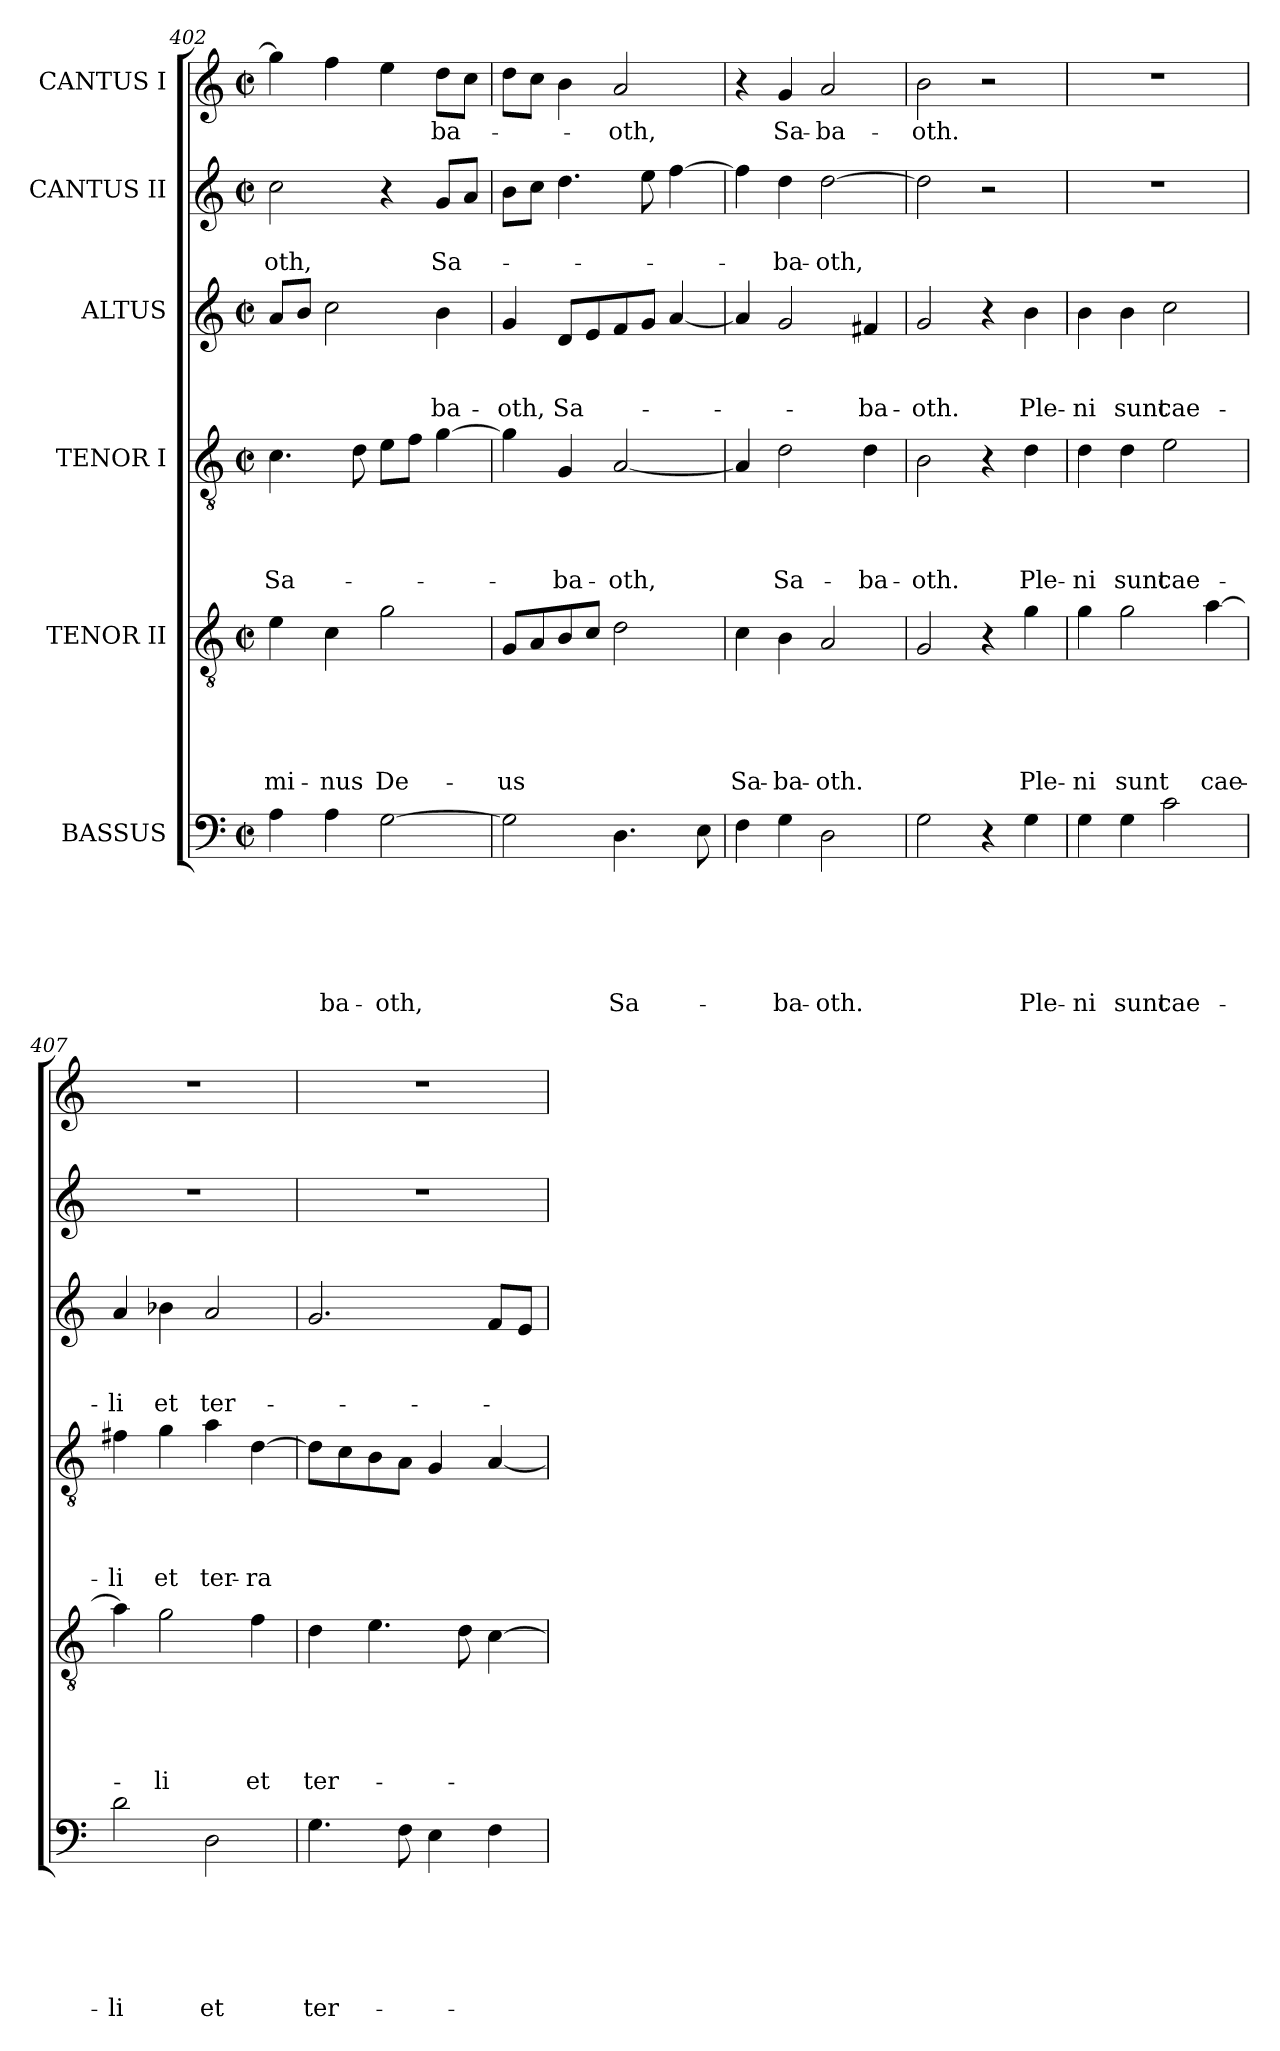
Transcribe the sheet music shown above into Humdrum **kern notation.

**kern	**text	**text	**text	**text	**text	**text	**kern	**text	**text	**text	**text	**text	**kern	**text	**text	**text	**text	**kern	**text	**text	**text	**kern	**text	**text	**kern	**text
*part6	*part6	*part6	*part6	*part6	*part6	*part6	*part5	*part5	*part5	*part5	*part5	*part5	*part4	*part4	*part4	*part4	*part4	*part3	*part3	*part3	*part3	*part2	*part2	*part2	*part1	*part1
*staff6	*staff6	*staff6	*staff6	*staff6	*staff6	*staff6	*staff5	*staff5	*staff5	*staff5	*staff5	*staff5	*staff4	*staff4	*staff4	*staff4	*staff4	*staff3	*staff3	*staff3	*staff3	*staff2	*staff2	*staff2	*staff1	*staff1
*I"BASSUS	*	*	*	*	*	*	*I"TENOR II	*	*	*	*	*	*I"TENOR I	*	*	*	*	*I"ALTUS	*	*	*	*I"CANTUS II	*	*	*I"CANTUS I	*
*clefF4	*	*	*	*	*	*	*clefGv2	*	*	*	*	*	*clefGv2	*	*	*	*	*clefG2	*	*	*	*clefG2	*	*	*clefG2	*
*k[]	*	*	*	*	*	*	*k[]	*	*	*	*	*	*k[]	*	*	*	*	*k[]	*	*	*	*k[]	*	*	*k[]	*
*C:	*	*	*	*	*	*	*C:	*	*	*	*	*	*C:	*	*	*	*	*C:	*	*	*	*C:	*	*	*C:	*
*M2/2	*	*	*	*	*	*	*M2/2	*	*	*	*	*	*M2/2	*	*	*	*	*M2/2	*	*	*	*M2/2	*	*	*M2/2	*
*met(c|)	*	*	*	*	*	*	*met(c|)	*	*	*	*	*	*met(c|)	*	*	*	*	*met(c|)	*	*	*	*met(c|)	*	*	*met(c|)	*
=402	=402	=402	=402	=402	=402	=402	=402	=402	=402	=402	=402	=402	=402	=402	=402	=402	=402	=402	=402	=402	=402	=402	=402	=402	=402	=402
4A\	.	.	.	.	.	.	4e\	.	.	.	.	-mi-	4.c\	.	.	.	Sa-	8a/L	.	.	.	2cc\	.	-oth,	4gg\]	.
.	.	.	.	.	.	.	.	.	.	.	.	.	.	.	.	.	.	8b/J	.	.	.	.	.	.	.	.
4A\	.	.	.	.	.	-ba-	4c\	.	.	.	.	-nus	.	.	.	.	.	2cc\	.	.	.	.	.	.	4ff\	.
.	.	.	.	.	.	.	.	.	.	.	.	.	8d\	.	.	.	.	.	.	.	.	.	.	.	.	.
[2G\	.	.	.	.	.	-oth,	2g\	.	.	.	.	De-	8e\L	.	.	.	.	.	.	.	.	4r	.	.	4ee\	.
.	.	.	.	.	.	.	.	.	.	.	.	.	8f\J	.	.	.	.	.	.	.	.	.	.	.	.	.
.	.	.	.	.	.	.	.	.	.	.	.	.	[4g\	.	.	.	.	4b\	.	.	-ba-	8g/L	.	Sa-	8dd\L	-ba-
.	.	.	.	.	.	.	.	.	.	.	.	.	.	.	.	.	.	.	.	.	.	8a/J	.	.	8cc\J	.
=403	=403	=403	=403	=403	=403	=403	=403	=403	=403	=403	=403	=403	=403	=403	=403	=403	=403	=403	=403	=403	=403	=403	=403	=403	=403	=403
2G\]	.	.	.	.	.	.	8G/L	.	.	.	.	-us	4g\]	.	.	.	.	4g/	.	.	-oth,	8b\L	.	.	8dd\L	.
.	.	.	.	.	.	.	8A/	.	.	.	.	.	.	.	.	.	.	.	.	.	.	8cc\J	.	.	8cc\J	.
.	.	.	.	.	.	.	8B/	.	.	.	.	.	4G/	.	.	.	-ba-	8d/L	.	.	Sa-	4.dd\	.	.	4b\	.
.	.	.	.	.	.	.	8c/J	.	.	.	.	.	.	.	.	.	.	8e/	.	.	.	.	.	.	.	.
4.D\	.	.	.	.	.	Sa-	2d\	.	.	.	.	.	[2A/	.	.	.	-oth,	8f/	.	.	.	.	.	.	2a/	-oth,
.	.	.	.	.	.	.	.	.	.	.	.	.	.	.	.	.	.	8g/J	.	.	.	8ee\	.	.	.	.
.	.	.	.	.	.	.	.	.	.	.	.	.	.	.	.	.	.	[4a/	.	.	.	[4ff\	.	.	.	.
8E\	.	.	.	.	.	.	.	.	.	.	.	.	.	.	.	.	.	.	.	.	.	.	.	.	.	.
=404	=404	=404	=404	=404	=404	=404	=404	=404	=404	=404	=404	=404	=404	=404	=404	=404	=404	=404	=404	=404	=404	=404	=404	=404	=404	=404
4F\	.	.	.	.	.	.	4c\	.	.	.	.	Sa-	4A/]	.	.	.	.	4a/]	.	.	.	4ff\]	.	.	4r	.
4G\	.	.	.	.	.	-ba-	4B\	.	.	.	.	-ba-	2d\	.	.	.	Sa-	2g/	.	.	.	4dd\	.	-ba-	4g/	Sa-
2D\	.	.	.	.	.	-oth.	2A/	.	.	.	.	-oth.	.	.	.	.	.	.	.	.	.	[2dd\	.	-oth,	2a/	-ba-
.	.	.	.	.	.	.	.	.	.	.	.	.	4d\	.	.	.	-ba-	4f#/	.	.	-ba-	.	.	.	.	.
=405	=405	=405	=405	=405	=405	=405	=405	=405	=405	=405	=405	=405	=405	=405	=405	=405	=405	=405	=405	=405	=405	=405	=405	=405	=405	=405
2G\	.	.	.	.	.	.	2G/	.	.	.	.	.	2B\	.	.	.	-oth.	2g/	.	.	-oth.	2dd\]	.	.	2b\	-oth.
4r	.	.	.	.	.	.	4r	.	.	.	.	.	4r	.	.	.	.	4r	.	.	.	2r	.	.	2r	.
4G\	.	.	.	.	.	Ple-	4g\	.	.	.	.	Ple-	4d\	.	.	.	Ple-	4b\	.	.	Ple-	.	.	.	.	.
!!LO:LB:g=z
=406	=406	=406	=406	=406	=406	=406	=406	=406	=406	=406	=406	=406	=406	=406	=406	=406	=406	=406	=406	=406	=406	=406	=406	=406	=406	=406
4G\	.	.	.	.	.	-ni	4g\	.	.	.	.	-ni	4d\	.	.	.	-ni	4b\	.	.	-ni	1r	.	.	1r	.
4G\	.	.	.	.	.	sunt	2g\	.	.	.	.	sunt	4d\	.	.	.	sunt	4b\	.	.	sunt	.	.	.	.	.
2c\	.	.	.	.	.	cae-	.	.	.	.	.	.	2e\	.	.	.	cae-	2cc\	.	.	cae-	.	.	.	.	.
.	.	.	.	.	.	.	[4a\	.	.	.	.	cae-	.	.	.	.	.	.	.	.	.	.	.	.	.	.
=407	=407	=407	=407	=407	=407	=407	=407	=407	=407	=407	=407	=407	=407	=407	=407	=407	=407	=407	=407	=407	=407	=407	=407	=407	=407	=407
2d\	.	.	.	.	.	-li	4a\]	.	.	.	.	.	4f#X\	.	.	.	-li	4a/	.	.	-li	1r	.	.	1r	.
.	.	.	.	.	.	.	2g\	.	.	.	.	-li	4g\	.	.	.	et	4b-X\	.	.	et	.	.	.	.	.
2D\	.	.	.	.	.	et	.	.	.	.	.	.	4a\	.	.	.	ter-	2a/	.	.	ter-	.	.	.	.	.
.	.	.	.	.	.	.	4f\	.	.	.	.	et	[4d\	.	.	.	-ra	.	.	.	.	.	.	.	.	.
=408	=408	=408	=408	=408	=408	=408	=408	=408	=408	=408	=408	=408	=408	=408	=408	=408	=408	=408	=408	=408	=408	=408	=408	=408	=408	=408
4.G\	.	.	.	.	.	ter-	4d\	.	.	.	.	ter-	8d\L]	.	.	.	.	2.g/	.	.	.	1r	.	.	1r	.
.	.	.	.	.	.	.	.	.	.	.	.	.	8c\	.	.	.	.	.	.	.	.	.	.	.	.	.
.	.	.	.	.	.	.	4.e\	.	.	.	.	.	8B\	.	.	.	.	.	.	.	.	.	.	.	.	.
8F\	.	.	.	.	.	.	.	.	.	.	.	.	8A\J	.	.	.	.	.	.	.	.	.	.	.	.	.
4E\	.	.	.	.	.	.	.	.	.	.	.	.	4G/	.	.	.	.	.	.	.	.	.	.	.	.	.
.	.	.	.	.	.	.	8d\	.	.	.	.	.	.	.	.	.	.	.	.	.	.	.	.	.	.	.
4F\	.	.	.	.	.	.	[4c\	.	.	.	.	.	[4A/	.	.	.	.	8f/L	.	.	.	.	.	.	.	.
.	.	.	.	.	.	.	.	.	.	.	.	.	.	.	.	.	.	8e/J	.	.	.	.	.	.	.	.
=	=	=	=	=	=	=	=	=	=	=	=	=	=	=	=	=	=	=	=	=	=	=	=	=	=	=
*-	*-	*-	*-	*-	*-	*-	*-	*-	*-	*-	*-	*-	*-	*-	*-	*-	*-	*-	*-	*-	*-	*-	*-	*-	*-	*-
